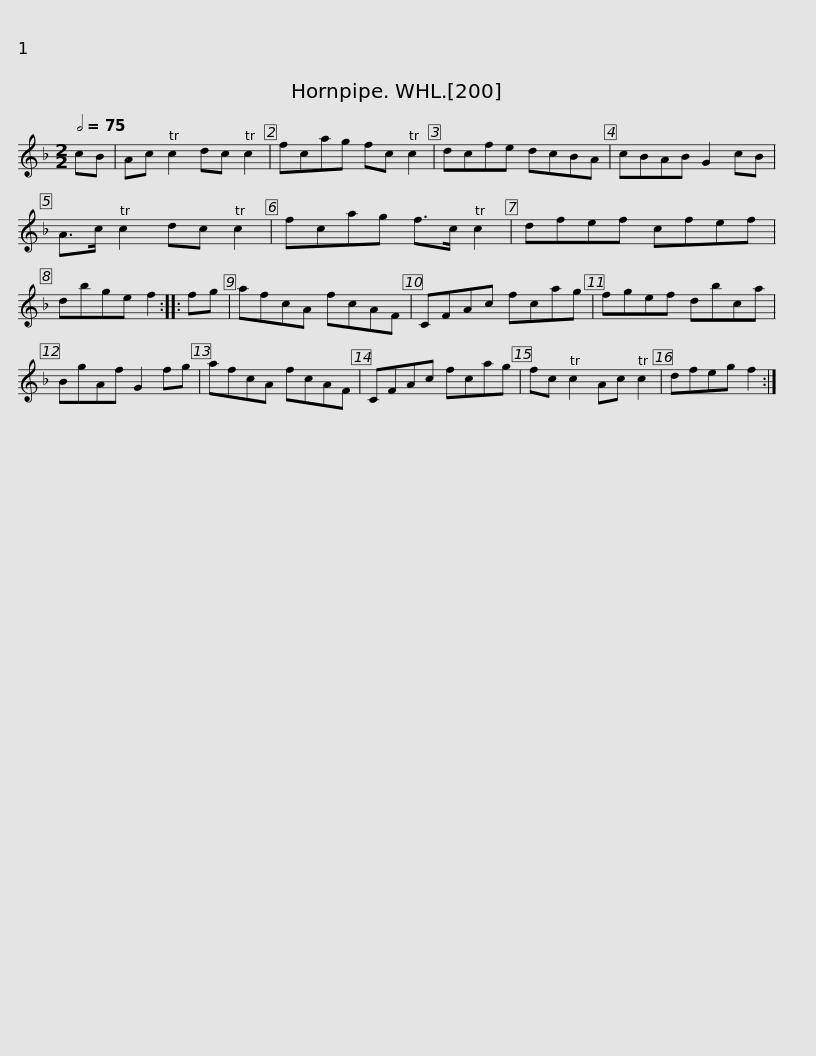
X:1
L:1/8
Q:1/2=75
M:2/2
I:linebreak $
K:F
V:1 treble
V:1
 cB | Ac c2 dc c2 | fcag fc c2 | dcfe dcBA | cBAB G2 cB | %5
 A>c c2 dc c2 | fcag f>c c2 |$ dfef cfef | dbge f2 :: fg | %10
 afcA fcAF | CFAc fcag | fgef dbca |$ BgAf G2 fg | afcA fcAF | %15
 CFAc fcag | fc c2 Ac c2 | dfeg f2 :| %18
